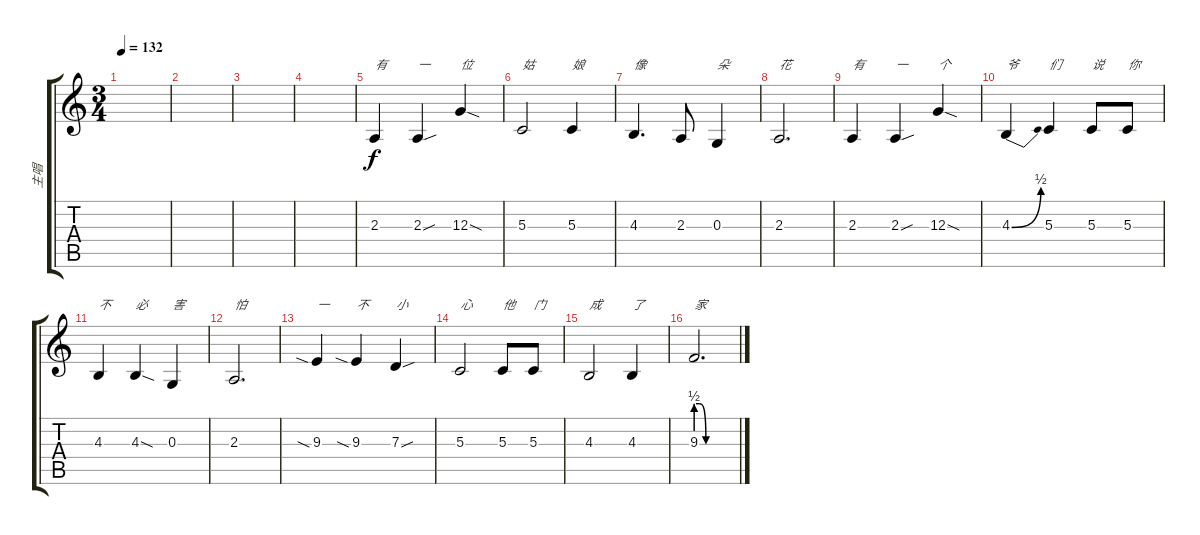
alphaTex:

\track ("主唱" "主唱") {instrument accordion}
\staff {score tabs}
\tuning (E4 B3 G3 D3 A2 E2) {hide}
\ts (3 4)
\tempo 132
\clef g2
\ks c
|
|
|
|
2.3.4{txt "有"} 2.3{sou}.4{txt "一"} 12.3{sod}.4{txt "位"} |
5.3.2{txt "姑"} 5.3.4{txt "娘"} |
4.3.4{d txt "像"} 2.3.8 0.3.4{txt "朵"} |
2.3.2{d txt "花"} |
2.3.4{txt "有"} 2.3{sou}.4{txt "一"} 12.3{sod}.4{txt "个"} |
4.3{be (bend 0 0 60 2)}.4{txt "爷"} 5.3.4{txt "们"} 5.3.8{txt "说"} 5.3.8{txt "你"} |
4.3.4{txt "不"} 4.3{sod}.4{txt "必"} 0.3.4{txt "害"} |
2.3.2{d txt "怕"} |
9.3{sia}.4{txt "一"} 9.3{sia}.4{txt "不"} 7.3{sou}.4{txt "小"} |
5.3.2{txt "心"} 5.3.8{txt "他"} 5.3.8{txt "门"} |
4.3.2{txt "成"} 4.3.4{txt "了"} |
9.3{be (custom 0 2 5 2 15 0 60 0)}.2{d txt "家"}
